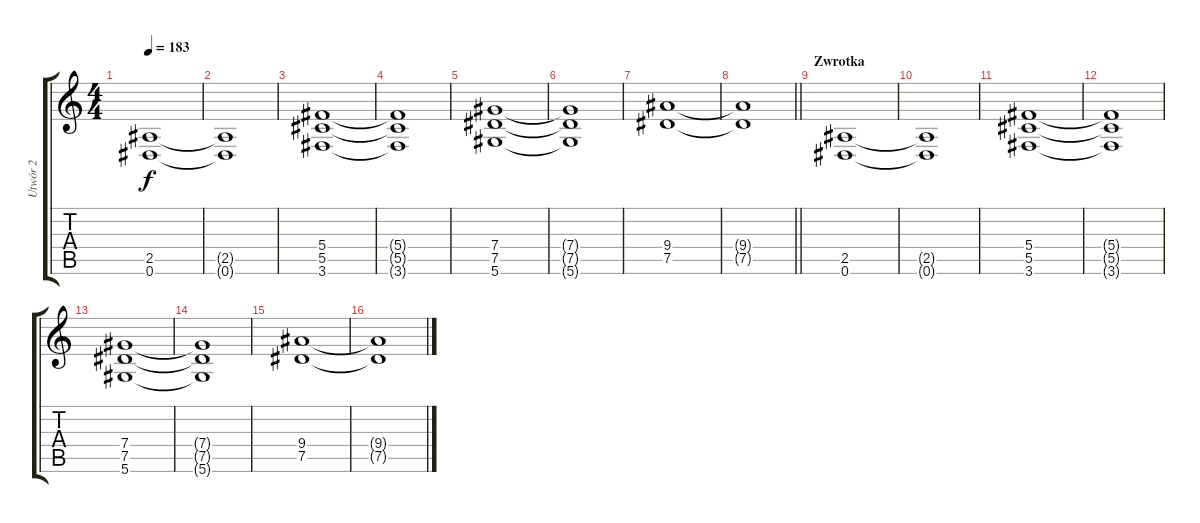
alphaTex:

\track ("Utwór 2" "Utwór 2") {instrument distortionguitar}
\staff {score tabs}
\tuning (Eb4 Bb3 Gb3 Db3 Ab2 Eb2) {hide}
\ts (4 4)
\tempo 183
\clef g2
\ks c
(2.5 0.6).1{dy f} |
(2.5{t} 0.6{t}).1 |
(5.4 5.5 3.6).1 |
(5.4{t} 5.5{t} 3.6{t}).1 |
(7.4 7.5 5.6).1 |
(7.4{t} 7.5{t} 5.6{t}).1 |
(9.4 7.5).1 |
\barLineRight lightlight
(9.4{t} 7.5{t}).1 |
\section ("" "Zwrotka")
(2.5 0.6).1 |
(2.5{t} 0.6{t}).1 |
(5.4 5.5 3.6).1 |
(5.4{t} 5.5{t} 3.6{t}).1 |
(7.4 7.5 5.6).1 |
(7.4{t} 7.5{t} 5.6{t}).1 |
(9.4 7.5).1 |
(9.4{t} 7.5{t}).1
